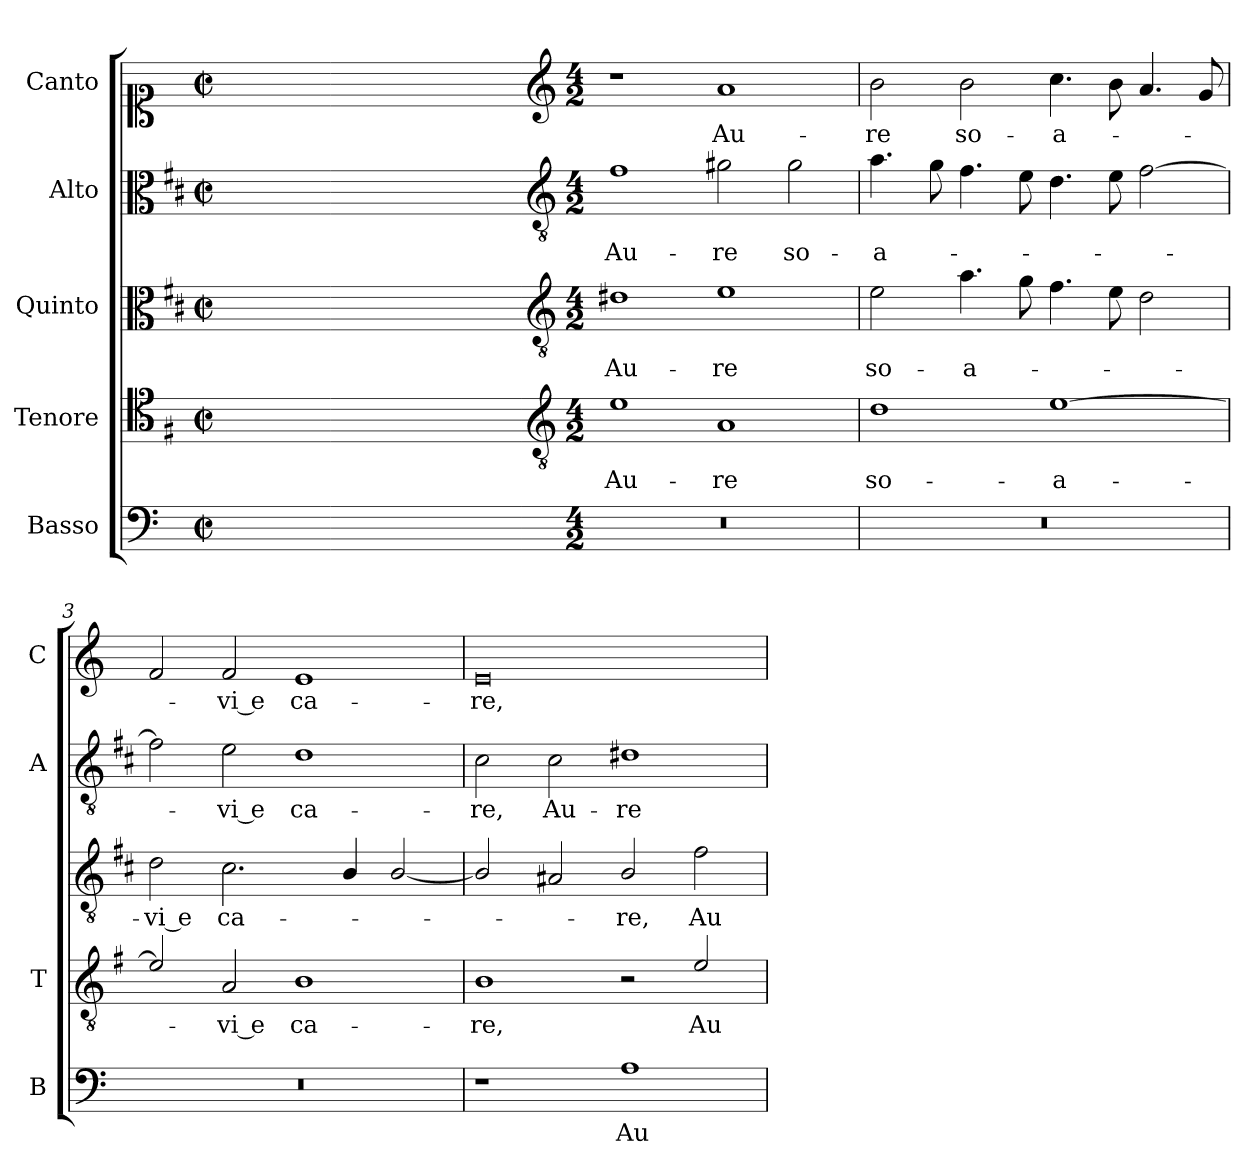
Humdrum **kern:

**kern	**text	**kern	**text	**kern	**text	**kern	**text	**kern	**text
*part5	*part5	*part4	*part4	*part3	*part3	*part2	*part2	*part1	*part1
*staff5	*staff5	*staff4	*staff4	*staff3	*staff3	*staff2	*staff2	*staff1	*staff1
*I"Basso	*	*I"Tenore	*	*I"Quinto	*	*I"Alto	*	*I"Canto	*
*I'B	*	*I'T	*	*	*	*I'A	*	*I'C	*
*clefF4	*	*clefC4	*	*clefC3	*	*clefC3	*	*clefC1	*
*	*	*ITrd4c7	*	*ITrd1c2	*	*ITrd1c2	*	*	*
*k[]	*	*k[]	*	*k[]	*	*k[]	*	*k[]	*
*C:	*	*C:	*	*C:	*	*C:	*	*C:	*
*M2/2	*	*M2/2	*	*M2/2	*	*M2/2	*	*M2/2	*
*met(c|)	*	*met(c|)	*	*met(c|)	*	*met(c|)	*	*met(c|)	*
=	=	=	=	=	=	=	=	=	=
1ryy	.	1ryy	.	1ryy	.	1ryy	.	1ryy	.
=1X-	=1X-	=1X-	=1X-	=1X-	=1X-	=1X-	=1X-	=1X-	=1X-
4ryy	.	4ryy	.	4ryy	.	4ryy	.	4ryy	.
4ryy	.	4ryy	.	4ryy	.	4ryy	.	4ryy	.
4ryy	.	4ryy	.	4ryy	.	4ryy	.	4ryy	.
4ryy	.	4ryy	.	4ryy	.	4ryy	.	4ryy	.
=1-	=1-	=1-	=1-	=1-	=1-	=1-	=1-	=1-	=1-
*	*	*clefGv2	*	*clefGv2	*	*clefGv2	*	*clefG2	*
*M4/2	*	*M4/2	*	*M4/2	*	*M4/2	*	*M4/2	*
!	!	!	!LO:LY:b	!	!LO:LY:b	!	!LO:LY:b	!	!
0r	.	1A	Au-	1c#X	Au-	1e	Au-	1r	.
!	!	!	!LO:LY:b	!	!LO:LY:b	!	!LO:LY:b	!	!LO:LY:b
.	.	1D	-re	1d	-re	2f#X\	-re	1a	Au-
!	!	!	!	!	!	!	!LO:LY:b	!	!
.	.	.	.	.	.	2f#\	so-	.	.
=2	=2	=2	=2	=2	=2	=2	=2	=2	=2
!	!	!	!LO:LY:b	!	!LO:LY:b	!	!LO:LY:b	!	!LO:LY:b
0r	.	1G	so-	2d\	so-	4.g\	-a-	2b\	-re
.	.	.	.	.	.	8f\	.	.	.
!	!	!	!	!	!LO:LY:b	!	!	!	!LO:LY:b
.	.	.	.	4.g\	-a-	4.e\	.	2b\	so-
.	.	.	.	8f\	.	8d\	.	.	.
!	!	!	!LO:LY:b	!	!	!	!	!	!LO:LY:b
.	.	[1A	-a-	4.e\	.	4.c\	.	4.cc\	-a-
.	.	.	.	8d\	.	8d\	.	8b\	.
.	.	.	.	2c\	.	[2e\	.	4.a/	.
.	.	.	.	.	.	.	.	8g/	.
=3	=3	=3	=3	=3	=3	=3	=3	=3	=3
!	!	!	!	!	!LO:LY:b	!	!	!	!
0r	.	2A/]	.	2c\	-vi e	2e\]	.	2f/	.
!	!	!	!LO:LY:b	!	!LO:LY:b	!	!LO:LY:b	!	!LO:LY:b
.	.	2D/	-vi e	2.B\	ca-	2d\	-vi e	2f/	-vi e
!	!	!	!LO:LY:b	!	!	!	!LO:LY:b	!	!LO:LY:b
.	.	1E	ca-	.	.	1c	ca-	1e	ca-
.	.	.	.	4A/	.	.	.	.	.
.	.	.	.	[2A/	.	.	.	.	.
!!LO:LB:g=z
=4	=4	=4	=4	=4	=4	=4	=4	=4	=4
!	!	!	!LO:LY:b	!	!	!	!LO:LY:b	!	!LO:LY:b
1r	.	1E	-re,	2A/]	.	2B\	-re,	0e	-re,
!	!	!	!	!	!	!	!LO:LY:b	!	!
.	.	.	.	2G#X/	.	2B\	Au-	.	.
!	!LO:LY:b	!	!	!	!LO:LY:b	!	!LO:LY:b	!	!
1A	Au-	2r	.	2A/	-re,	1c#X	-re	.	.
!	!	!	!LO:LY:b	!	!LO:LY:b	!	!	!	!
.	.	2A/	Au-	2e\	Au-	.	.	.	.
=	=	=	=	=	=	=	=	=	=
*-	*-	*-	*-	*-	*-	*-	*-	*-	*-
